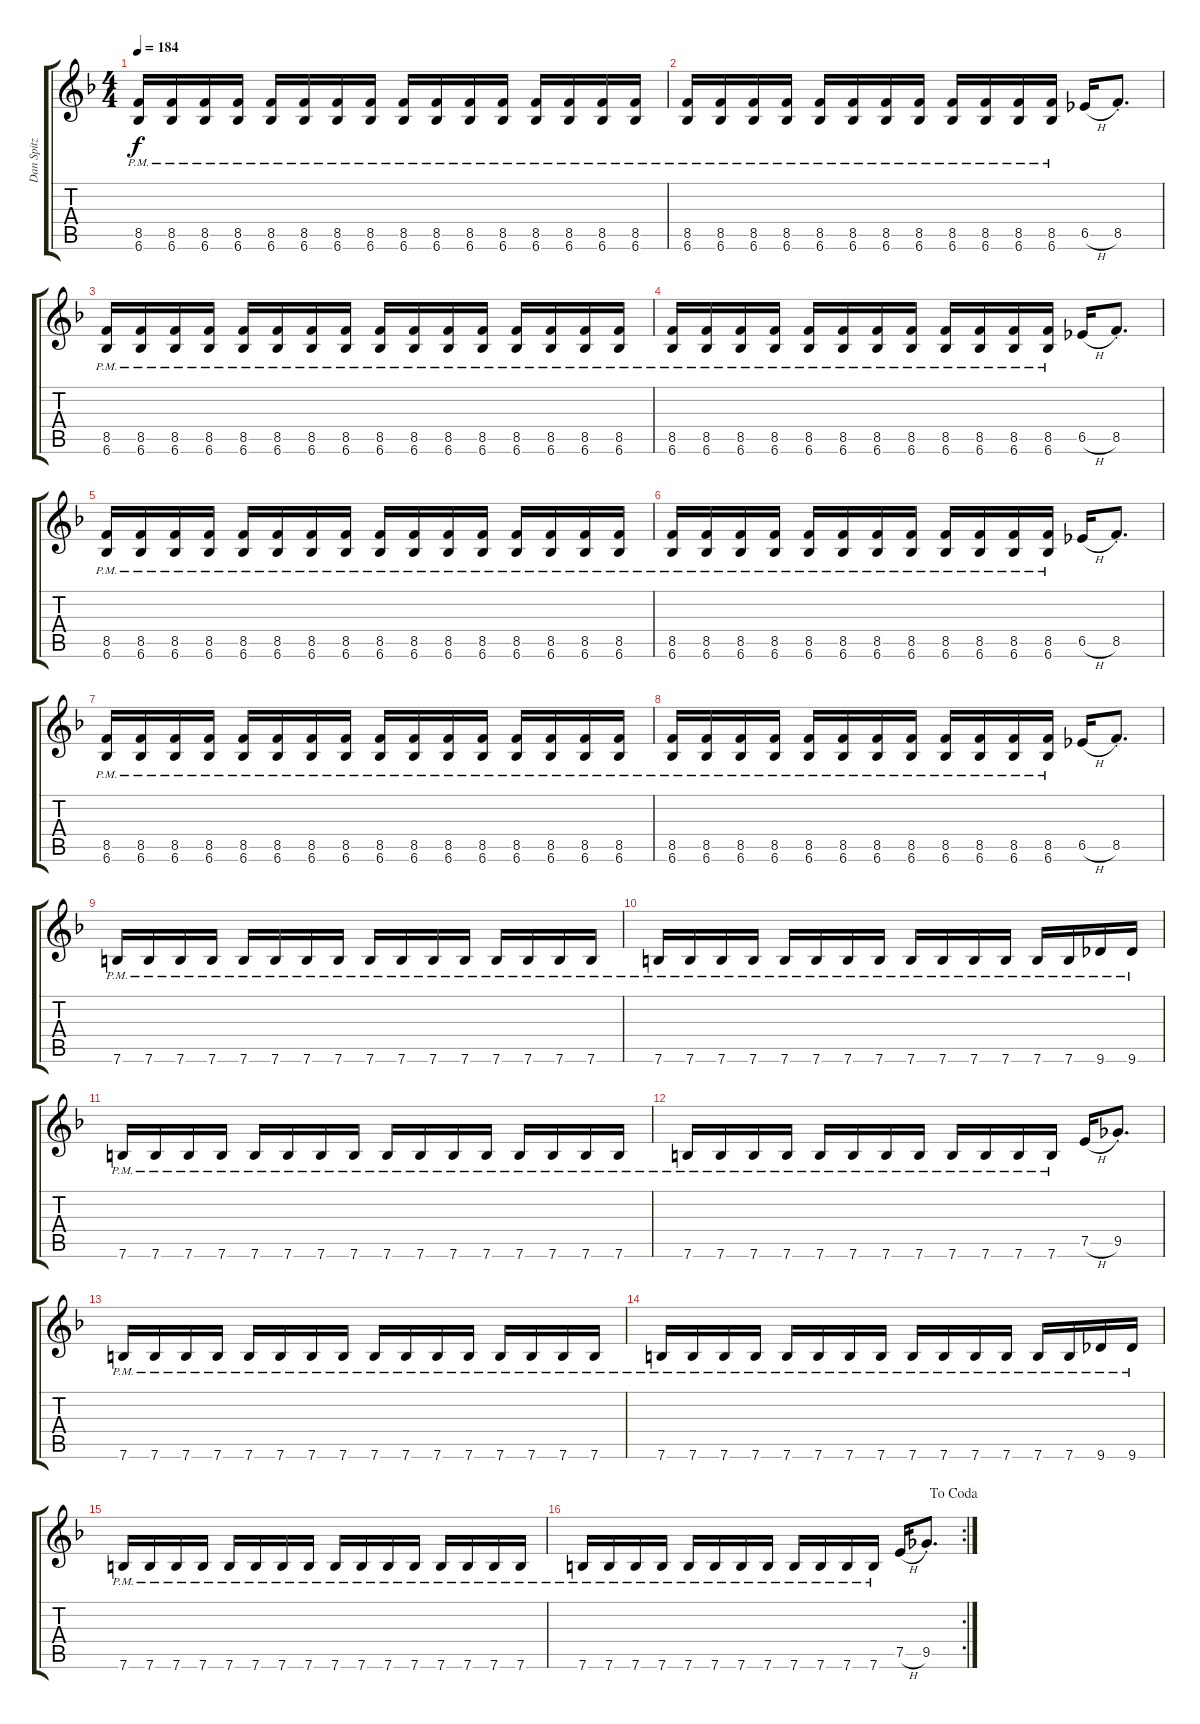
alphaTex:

\track ("Dan Spitz" "Dan Spitz") {instrument distortionguitar}
\staff {score tabs}
\tuning (E4 B3 G3 D3 A2 E2) {hide}
\ts (4 4)
\tempo 184
\clef g2
\ks f
(8.5{pm} 6.6{pm}).16{dy f} (8.5{pm} 6.6{pm}).16 (8.5{pm} 6.6{pm}).16 (8.5{pm} 6.6{pm}).16 (8.5{pm} 6.6{pm}).16 (8.5{pm} 6.6{pm}).16 (8.5{pm} 6.6{pm}).16 (8.5{pm} 6.6{pm}).16 (8.5{pm} 6.6{pm}).16 (8.5{pm} 6.6{pm}).16 (8.5{pm} 6.6{pm}).16 (8.5{pm} 6.6{pm}).16 (8.5{pm} 6.6{pm}).16 (8.5{pm} 6.6{pm}).16 (8.5{pm} 6.6{pm}).16 (8.5{pm} 6.6{pm}).16 |
(8.5{pm} 6.6{pm}).16 (8.5{pm} 6.6{pm}).16 (8.5{pm} 6.6{pm}).16 (8.5{pm} 6.6{pm}).16 (8.5{pm} 6.6{pm}).16 (8.5{pm} 6.6{pm}).16 (8.5{pm} 6.6{pm}).16 (8.5{pm} 6.6{pm}).16 (8.5{pm} 6.6{pm}).16 (8.5{pm} 6.6{pm}).16 (8.5{pm} 6.6{pm}).16 (8.5{pm} 6.6{pm}).16 6.5{h}.16 8.5{st}.8{d} |
(8.5{pm} 6.6{pm}).16 (8.5{pm} 6.6{pm}).16 (8.5{pm} 6.6{pm}).16 (8.5{pm} 6.6{pm}).16 (8.5{pm} 6.6{pm}).16 (8.5{pm} 6.6{pm}).16 (8.5{pm} 6.6{pm}).16 (8.5{pm} 6.6{pm}).16 (8.5{pm} 6.6{pm}).16 (8.5{pm} 6.6{pm}).16 (8.5{pm} 6.6{pm}).16 (8.5{pm} 6.6{pm}).16 (8.5{pm} 6.6{pm}).16 (8.5{pm} 6.6{pm}).16 (8.5{pm} 6.6{pm}).16 (8.5{pm} 6.6{pm}).16 |
(8.5{pm} 6.6{pm}).16 (8.5{pm} 6.6{pm}).16 (8.5{pm} 6.6{pm}).16 (8.5{pm} 6.6{pm}).16 (8.5{pm} 6.6{pm}).16 (8.5{pm} 6.6{pm}).16 (8.5{pm} 6.6{pm}).16 (8.5{pm} 6.6{pm}).16 (8.5{pm} 6.6{pm}).16 (8.5{pm} 6.6{pm}).16 (8.5{pm} 6.6{pm}).16 (8.5{pm} 6.6{pm}).16 6.5{h}.16 8.5{st}.8{d} |
(8.5{pm} 6.6{pm}).16 (8.5{pm} 6.6{pm}).16 (8.5{pm} 6.6{pm}).16 (8.5{pm} 6.6{pm}).16 (8.5{pm} 6.6{pm}).16 (8.5{pm} 6.6{pm}).16 (8.5{pm} 6.6{pm}).16 (8.5{pm} 6.6{pm}).16 (8.5{pm} 6.6{pm}).16 (8.5{pm} 6.6{pm}).16 (8.5{pm} 6.6{pm}).16 (8.5{pm} 6.6{pm}).16 (8.5{pm} 6.6{pm}).16 (8.5{pm} 6.6{pm}).16 (8.5{pm} 6.6{pm}).16 (8.5{pm} 6.6{pm}).16 |
(8.5{pm} 6.6{pm}).16 (8.5{pm} 6.6{pm}).16 (8.5{pm} 6.6{pm}).16 (8.5{pm} 6.6{pm}).16 (8.5{pm} 6.6{pm}).16 (8.5{pm} 6.6{pm}).16 (8.5{pm} 6.6{pm}).16 (8.5{pm} 6.6{pm}).16 (8.5{pm} 6.6{pm}).16 (8.5{pm} 6.6{pm}).16 (8.5{pm} 6.6{pm}).16 (8.5{pm} 6.6{pm}).16 6.5{h}.16 8.5{st}.8{d} |
(8.5{pm} 6.6{pm}).16 (8.5{pm} 6.6{pm}).16 (8.5{pm} 6.6{pm}).16 (8.5{pm} 6.6{pm}).16 (8.5{pm} 6.6{pm}).16 (8.5{pm} 6.6{pm}).16 (8.5{pm} 6.6{pm}).16 (8.5{pm} 6.6{pm}).16 (8.5{pm} 6.6{pm}).16 (8.5{pm} 6.6{pm}).16 (8.5{pm} 6.6{pm}).16 (8.5{pm} 6.6{pm}).16 (8.5{pm} 6.6{pm}).16 (8.5{pm} 6.6{pm}).16 (8.5{pm} 6.6{pm}).16 (8.5{pm} 6.6{pm}).16 |
(8.5{pm} 6.6{pm}).16 (8.5{pm} 6.6{pm}).16 (8.5{pm} 6.6{pm}).16 (8.5{pm} 6.6{pm}).16 (8.5{pm} 6.6{pm}).16 (8.5{pm} 6.6{pm}).16 (8.5{pm} 6.6{pm}).16 (8.5{pm} 6.6{pm}).16 (8.5{pm} 6.6{pm}).16 (8.5{pm} 6.6{pm}).16 (8.5{pm} 6.6{pm}).16 (8.5{pm} 6.6{pm}).16 6.5{h}.16 8.5{st}.8{d} |
7.6{pm}.16 7.6{pm}.16 7.6{pm}.16 7.6{pm}.16 7.6{pm}.16 7.6{pm}.16 7.6{pm}.16 7.6{pm}.16 7.6{pm}.16 7.6{pm}.16 7.6{pm}.16 7.6{pm}.16 7.6{pm}.16 7.6{pm}.16 7.6{pm}.16 7.6{pm}.16 |
7.6{pm}.16 7.6{pm}.16 7.6{pm}.16 7.6{pm}.16 7.6{pm}.16 7.6{pm}.16 7.6{pm}.16 7.6{pm}.16 7.6{pm}.16 7.6{pm}.16 7.6{pm}.16 7.6{pm}.16 7.6{pm}.16 7.6{pm}.16 9.6{pm}.16 9.6{pm}.16 |
7.6{pm}.16 7.6{pm}.16 7.6{pm}.16 7.6{pm}.16 7.6{pm}.16 7.6{pm}.16 7.6{pm}.16 7.6{pm}.16 7.6{pm}.16 7.6{pm}.16 7.6{pm}.16 7.6{pm}.16 7.6{pm}.16 7.6{pm}.16 7.6{pm}.16 7.6{pm}.16 |
7.6{pm}.16 7.6{pm}.16 7.6{pm}.16 7.6{pm}.16 7.6{pm}.16 7.6{pm}.16 7.6{pm}.16 7.6{pm}.16 7.6{pm}.16 7.6{pm}.16 7.6{pm}.16 7.6{pm}.16 7.5{h}.16 9.5{st}.8{d} |
7.6{pm}.16 7.6{pm}.16 7.6{pm}.16 7.6{pm}.16 7.6{pm}.16 7.6{pm}.16 7.6{pm}.16 7.6{pm}.16 7.6{pm}.16 7.6{pm}.16 7.6{pm}.16 7.6{pm}.16 7.6{pm}.16 7.6{pm}.16 7.6{pm}.16 7.6{pm}.16 |
7.6{pm}.16 7.6{pm}.16 7.6{pm}.16 7.6{pm}.16 7.6{pm}.16 7.6{pm}.16 7.6{pm}.16 7.6{pm}.16 7.6{pm}.16 7.6{pm}.16 7.6{pm}.16 7.6{pm}.16 7.6{pm}.16 7.6{pm}.16 9.6{pm}.16 9.6{pm}.16 |
7.6{pm}.16 7.6{pm}.16 7.6{pm}.16 7.6{pm}.16 7.6{pm}.16 7.6{pm}.16 7.6{pm}.16 7.6{pm}.16 7.6{pm}.16 7.6{pm}.16 7.6{pm}.16 7.6{pm}.16 7.6{pm}.16 7.6{pm}.16 7.6{pm}.16 7.6{pm}.16 |
\rc 2
\jump dacoda
7.6{pm}.16 7.6{pm}.16 7.6{pm}.16 7.6{pm}.16 7.6{pm}.16 7.6{pm}.16 7.6{pm}.16 7.6{pm}.16 7.6{pm}.16 7.6{pm}.16 7.6{pm}.16 7.6{pm}.16 7.5{h}.16 9.5{st}.8{d}
